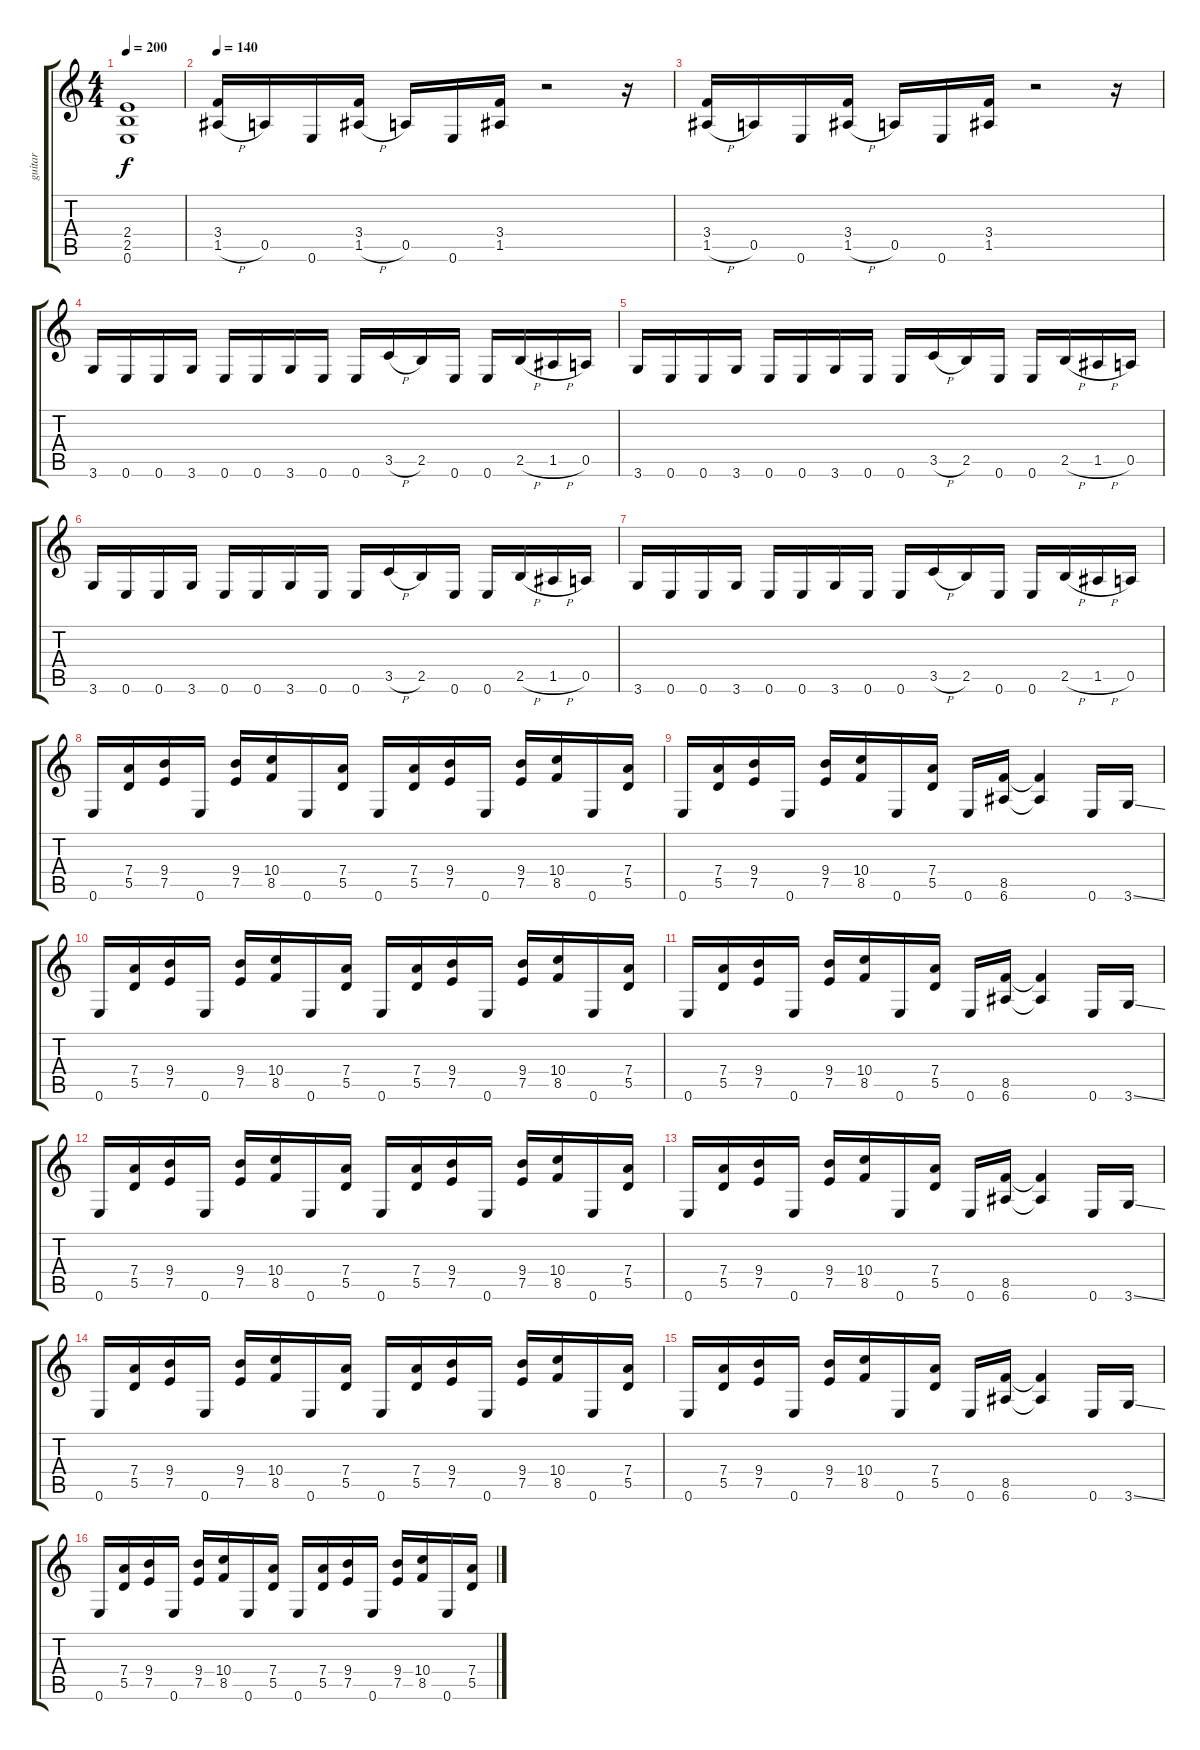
\track ("guitar" "guitar") {instrument distortionguitar}
\staff {score tabs}
\tuning (E4 B3 G3 D3 A2 E2) {hide}
\ts (4 4)
\tempo 200
\clef g2
\ks c
(2.4 2.5 0.6).1{dy f} |
\tempo 140
(3.4 1.5{h}).16 0.5.16 0.6.16 (3.4 1.5{h}).16 0.5.16 0.6.16 (3.4 1.5).16 r.2 r.16 |
(3.4 1.5{h}).16 0.5.16 0.6.16 (3.4 1.5{h}).16 0.5.16 0.6.16 (3.4 1.5).16 r.2 r.16 |
3.6.16 0.6.16 0.6.16 3.6.16 0.6.16 0.6.16 3.6.16 0.6.16 0.6.16 3.5{h}.16 2.5.16 0.6.16 0.6.16 2.5{h}.16 1.5{h}.16 0.5.16 |
3.6.16 0.6.16 0.6.16 3.6.16 0.6.16 0.6.16 3.6.16 0.6.16 0.6.16 3.5{h}.16 2.5.16 0.6.16 0.6.16 2.5{h}.16 1.5{h}.16 0.5.16 |
3.6.16 0.6.16 0.6.16 3.6.16 0.6.16 0.6.16 3.6.16 0.6.16 0.6.16 3.5{h}.16 2.5.16 0.6.16 0.6.16 2.5{h}.16 1.5{h}.16 0.5.16 |
3.6.16 0.6.16 0.6.16 3.6.16 0.6.16 0.6.16 3.6.16 0.6.16 0.6.16 3.5{h}.16 2.5.16 0.6.16 0.6.16 2.5{h}.16 1.5{h}.16 0.5.16 |
0.6.16 (7.4 5.5).16 (9.4 7.5).16 0.6.16 (9.4 7.5).16 (10.4 8.5).16 0.6.16 (7.4 5.5).16 0.6.16 (7.4 5.5).16 (9.4 7.5).16 0.6.16 (9.4 7.5).16 (10.4 8.5).16 0.6.16 (7.4 5.5).16 |
0.6.16 (7.4 5.5).16 (9.4 7.5).16 0.6.16 (9.4 7.5).16 (10.4 8.5).16 0.6.16 (7.4 5.5).16 0.6.16 (8.5 6.6).16 (8.5{t} 6.6{t}).4 0.6.16 3.6{ss}.16 |
0.6.16 (7.4 5.5).16 (9.4 7.5).16 0.6.16 (9.4 7.5).16 (10.4 8.5).16 0.6.16 (7.4 5.5).16 0.6.16 (7.4 5.5).16 (9.4 7.5).16 0.6.16 (9.4 7.5).16 (10.4 8.5).16 0.6.16 (7.4 5.5).16 |
0.6.16 (7.4 5.5).16 (9.4 7.5).16 0.6.16 (9.4 7.5).16 (10.4 8.5).16 0.6.16 (7.4 5.5).16 0.6.16 (8.5 6.6).16 (8.5{t} 6.6{t}).4 0.6.16 3.6{ss}.16 |
0.6.16 (7.4 5.5).16 (9.4 7.5).16 0.6.16 (9.4 7.5).16 (10.4 8.5).16 0.6.16 (7.4 5.5).16 0.6.16 (7.4 5.5).16 (9.4 7.5).16 0.6.16 (9.4 7.5).16 (10.4 8.5).16 0.6.16 (7.4 5.5).16 |
0.6.16 (7.4 5.5).16 (9.4 7.5).16 0.6.16 (9.4 7.5).16 (10.4 8.5).16 0.6.16 (7.4 5.5).16 0.6.16 (8.5 6.6).16 (8.5{t} 6.6{t}).4 0.6.16 3.6{ss}.16 |
0.6.16 (7.4 5.5).16 (9.4 7.5).16 0.6.16 (9.4 7.5).16 (10.4 8.5).16 0.6.16 (7.4 5.5).16 0.6.16 (7.4 5.5).16 (9.4 7.5).16 0.6.16 (9.4 7.5).16 (10.4 8.5).16 0.6.16 (7.4 5.5).16 |
0.6.16 (7.4 5.5).16 (9.4 7.5).16 0.6.16 (9.4 7.5).16 (10.4 8.5).16 0.6.16 (7.4 5.5).16 0.6.16 (8.5 6.6).16 (8.5{t} 6.6{t}).4 0.6.16 3.6{ss}.16 |
0.6.16 (7.4 5.5).16 (9.4 7.5).16 0.6.16 (9.4 7.5).16 (10.4 8.5).16 0.6.16 (7.4 5.5).16 0.6.16 (7.4 5.5).16 (9.4 7.5).16 0.6.16 (9.4 7.5).16 (10.4 8.5).16 0.6.16 (7.4 5.5).16
